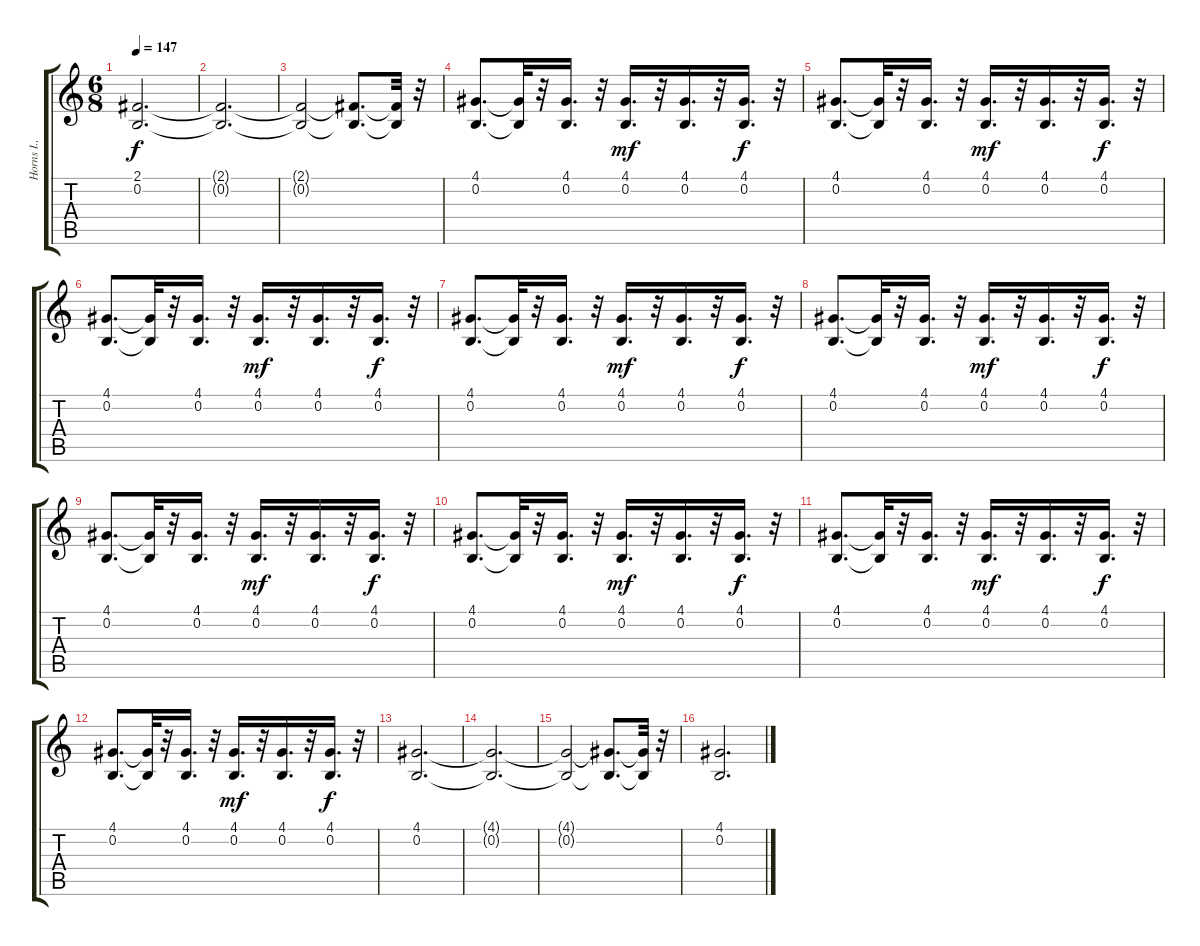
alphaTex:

\track ("Horns I., II. E" "Horns I., ") {instrument frenchhorn}
\staff {score tabs}
\tuning (E4 B3 G3 D3 A2 E2) {hide}
\ts (6 8)
\tempo 147
\clef g2
\ks c
(2.1 0.2).2{d dy f} |
(2.1{t} 0.2{t}).2{d} |
(2.1{t} 0.2{t}).2 (2.1{t} 0.2{t}).8{d} (2.1{t} 0.2{t}).32 r.32 |
(4.1 0.2).8{d} (4.1{t} 0.2{t}).32 r.32 (4.1 0.2).16{d} r.32 (4.1 0.2).16{d dy mf} r.32 (4.1 0.2).16{d} r.32 (4.1 0.2).16{d dy f} r.32 |
(4.1 0.2).8{d} (4.1{t} 0.2{t}).32 r.32 (4.1 0.2).16{d} r.32 (4.1 0.2).16{d dy mf} r.32 (4.1 0.2).16{d} r.32 (4.1 0.2).16{d dy f} r.32 |
(4.1 0.2).8{d} (4.1{t} 0.2{t}).32 r.32 (4.1 0.2).16{d} r.32 (4.1 0.2).16{d dy mf} r.32 (4.1 0.2).16{d} r.32 (4.1 0.2).16{d dy f} r.32 |
(4.1 0.2).8{d} (4.1{t} 0.2{t}).32 r.32 (4.1 0.2).16{d} r.32 (4.1 0.2).16{d dy mf} r.32 (4.1 0.2).16{d} r.32 (4.1 0.2).16{d dy f} r.32 |
(4.1 0.2).8{d} (4.1{t} 0.2{t}).32 r.32 (4.1 0.2).16{d} r.32 (4.1 0.2).16{d dy mf} r.32 (4.1 0.2).16{d} r.32 (4.1 0.2).16{d dy f} r.32 |
(4.1 0.2).8{d} (4.1{t} 0.2{t}).32 r.32 (4.1 0.2).16{d} r.32 (4.1 0.2).16{d dy mf} r.32 (4.1 0.2).16{d} r.32 (4.1 0.2).16{d dy f} r.32 |
(4.1 0.2).8{d} (4.1{t} 0.2{t}).32 r.32 (4.1 0.2).16{d} r.32 (4.1 0.2).16{d dy mf} r.32 (4.1 0.2).16{d} r.32 (4.1 0.2).16{d dy f} r.32 |
(4.1 0.2).8{d} (4.1{t} 0.2{t}).32 r.32 (4.1 0.2).16{d} r.32 (4.1 0.2).16{d dy mf} r.32 (4.1 0.2).16{d} r.32 (4.1 0.2).16{d dy f} r.32 |
(4.1 0.2).8{d} (4.1{t} 0.2{t}).32 r.32 (4.1 0.2).16{d} r.32 (4.1 0.2).16{d dy mf} r.32 (4.1 0.2).16{d} r.32 (4.1 0.2).16{d dy f} r.32 |
(4.1 0.2).2{d} |
(4.1{t} 0.2{t}).2{d} |
(4.1{t} 0.2{t}).2 (4.1{t} 0.2{t}).8{d} (4.1{t} 0.2{t}).32 r.32 |
(4.1 0.2).2{d}
